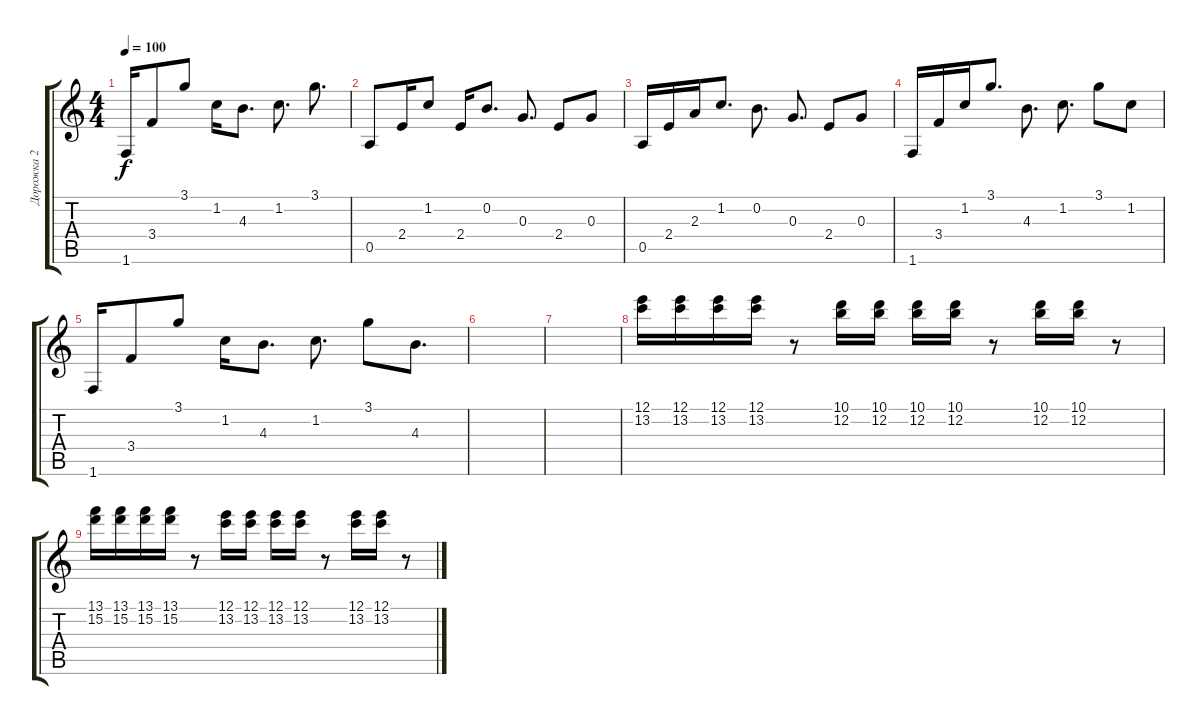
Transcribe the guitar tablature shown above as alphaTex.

\track ("Дорожка 2" "Дорожка 2") {instrument acousticguitarsteel}
\staff {score tabs}
\tuning (E4 B3 G3 D3 A2 E2) {hide}
\ts (4 4)
\tempo 100
\clef g2
\ks c
1.6.16{dy f} 3.4.8 3.1.8 1.2.16 4.3.8{d} 1.2.8{d} 3.1.8{d} |
0.5.8 2.4.16 1.2.8 2.4.16 0.2.8{d} 0.3.8{d} 2.4.8 0.3.8 |
0.5.16 2.4.16 2.3.16 1.2.8{d} 0.2.8{d} 0.3.8{d} 2.4.8 0.3.8 |
1.6.16 3.4.16 1.2.16 3.1.8{d} 4.3.8{d} 1.2.8{d} 3.1.8 1.2.8 |
1.6.16 3.4.8 3.1.8 1.2.16 4.3.8{d} 1.2.8{d} 3.1.8 4.3.8{d} |
|
|
(12.1 13.2).16 (12.1 13.2).16 (12.1 13.2).16 (12.1 13.2).16 r.8 (10.1 12.2).16 (10.1 12.2).16 (10.1 12.2).16 (10.1 12.2).16 r.8 (10.1 12.2).16 (10.1 12.2).16 r.8 |
(13.1 15.2).16 (13.1 15.2).16 (13.1 15.2).16 (13.1 15.2).16 r.8 (12.1 13.2).16 (12.1 13.2).16 (12.1 13.2).16 (12.1 13.2).16 r.8 (12.1 13.2).16 (12.1 13.2).16 r.8
